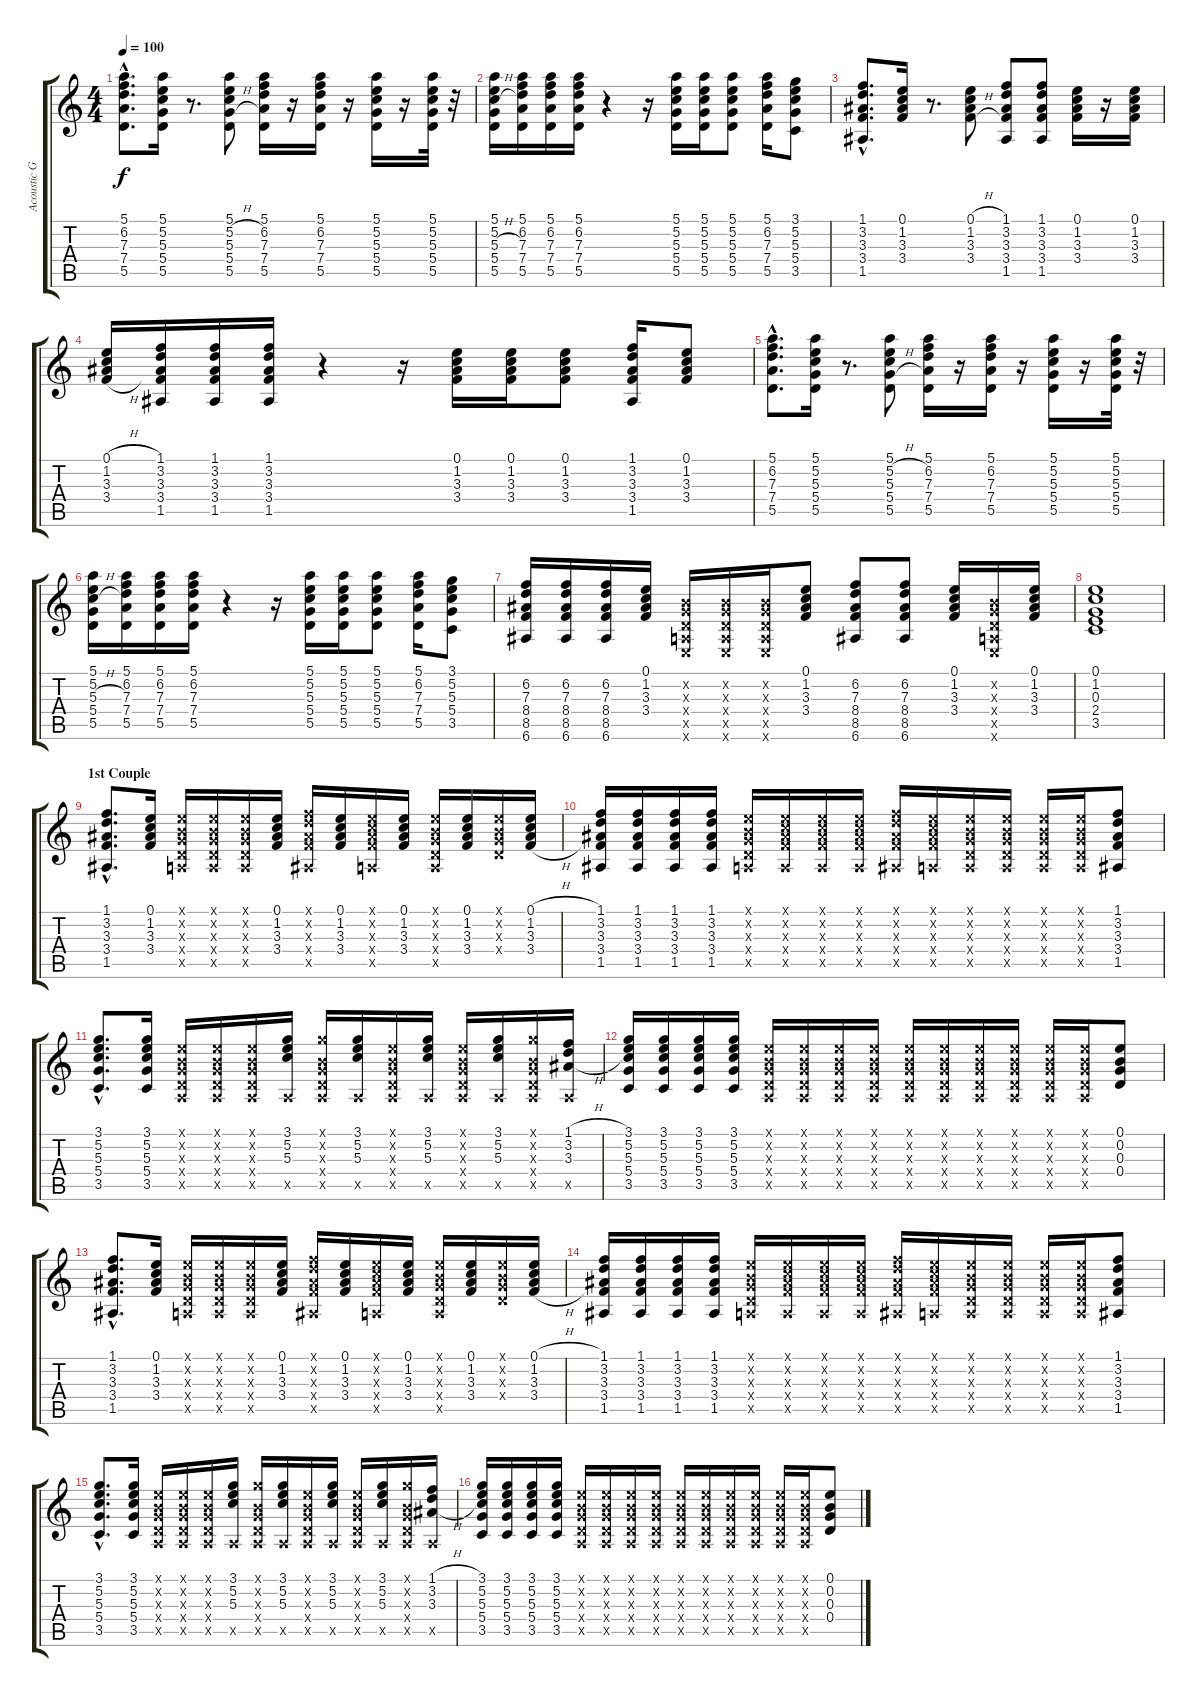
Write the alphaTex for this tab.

\track ("Acoustic Guitar II" "Acoustic G") {instrument acousticguitarnylon}
\staff {score tabs}
\tuning (E4 B3 G3 D3 A2 E2) {hide}
\ts (4 4)
\tempo 100
\clef g2
\ks c
(5.1{hac} 6.2{hac} 7.3{hac} 7.4{hac} 5.5{hac}).8{d dy f instrument acousticguitarnylon} (5.1 5.2 5.3 5.4 5.5).16 r.8{d} (5.1 5.2{h} 5.3{h} 5.4{h} 5.5).8 (5.1 6.2 7.3 7.4 5.5).16 r.16 (5.1 6.2 7.3 7.4 5.5).16 r.16 (5.1 5.2 5.3 5.4 5.5).16 r.16 (5.1 5.2 5.3 5.4 5.5).32 r.32 |
(5.1 5.2 5.3{h} 5.4 5.5).16 (5.1 6.2 7.3 7.4 5.5).16 (5.1 6.2 7.3 7.4 5.5).16 (5.1 6.2 7.3 7.4 5.5).16 r.4 r.16 (5.1 5.2 5.3 5.4 5.5).16 (5.1 5.2 5.3 5.4 5.5).16 (5.1 5.2 5.3 5.4 5.5).8 (5.1 6.2 7.3 7.4 5.5).16 (3.1 5.2 5.3 5.4 3.5).8 |
(1.1{hac} 3.2{hac} 3.3{hac} 3.4{hac} 1.5{hac}).8{d} (0.1 1.2 3.3 3.4).16 r.8{d} (0.1{h} 1.2{h} 3.3{h} 3.4{h}).8 (1.1 3.2 3.3 3.4 1.5).8 (1.1 3.2 3.3 3.4 1.5).8 (0.1 1.2 3.3 3.4).16 r.16 (0.1 1.2 3.3 3.4).16 |
(0.1{h} 1.2{h} 3.3{h} 3.4{h}).16 (1.1 3.2 3.3 3.4 1.5).16 (1.1 3.2 3.3 3.4 1.5).16 (1.1 3.2 3.3 3.4 1.5).16 r.4 r.16 (0.1 1.2 3.3 3.4).16 (0.1 1.2 3.3 3.4).16 (0.1 1.2 3.3 3.4).8 (1.1 3.2 3.3 3.4 1.5).16 (0.1 1.2 3.3 3.4).8 |
(5.1{hac} 6.2{hac} 7.3{hac} 7.4{hac} 5.5{hac}).8{d} (5.1 5.2 5.3 5.4 5.5).16 r.8{d} (5.1 5.2{h} 5.3{h} 5.4{h} 5.5).8 (5.1 6.2 7.3 7.4 5.5).16 r.16 (5.1 6.2 7.3 7.4 5.5).16 r.16 (5.1 5.2 5.3 5.4 5.5).16 r.16 (5.1 5.2 5.3 5.4 5.5).32 r.32 |
(5.1 5.2 5.3{h} 5.4 5.5).16 (5.1 6.2 7.3 7.4 5.5).16 (5.1 6.2 7.3 7.4 5.5).16 (5.1 6.2 7.3 7.4 5.5).16 r.4 r.16 (5.1 5.2 5.3 5.4 5.5).16 (5.1 5.2 5.3 5.4 5.5).16 (5.1 5.2 5.3 5.4 5.5).8 (5.1 6.2 7.3 7.4 5.5).16 (3.1 5.2 5.3 5.4 3.5).8 |
(6.2 7.3 8.4 8.5 6.6).16 (6.2 7.3 8.4 8.5 6.6).16 (6.2 7.3 8.4 8.5 6.6).16 (0.1 1.2 3.3 3.4).16 (0.2{x} 0.3{x} 0.4{x} 0.5{x} 0.6{x}).16 (0.2{x} 0.3{x} 0.4{x} 0.5{x} 0.6{x}).16 (0.2{x} 0.3{x} 0.4{x} 0.5{x} 0.6{x}).16 (0.1 1.2 3.3 3.4).8 (6.2 7.3 8.4 8.5 6.6).8 (6.2 7.3 8.4 8.5 6.6).8 (0.1 1.2 3.3 3.4).16 (0.2{x} 0.3{x} 0.4{x} 0.5{x} 0.6{x}).16 (0.1 1.2 3.3 3.4).16 |
(0.1 1.2 0.3 2.4 3.5).1 |
\section ("" "1st Couple")
(1.1{hac} 3.2{hac} 3.3{hac} 3.4{hac} 1.5{hac}).8{d volume 4} (0.1 1.2 3.3 3.4).16 (0.1{x} 0.2{x} 0.3{x} 0.4{x} 0.5{x}).16 (0.1{x} 0.2{x} 0.3{x} 0.4{x} 0.5{x}).16 (0.1{x} 0.2{x} 0.3{x} 0.4{x} 0.5{x}).16 (0.1 1.2 3.3 3.4).16 (1.1{x} 3.2{x} 3.3{x} 3.4{x} 1.5{x}).16 (0.1 1.2 3.3 3.4).16 (0.1{x} 1.2{x} 3.3{x} 3.4{x} 0.5{x}).16 (0.1 1.2 3.3 3.4).16 (0.1{x} 0.2{x} 0.3{x} 0.4{x} 0.5{x}).16 (0.1 1.2 3.3 3.4).16 (0.1{x} 0.2{x} 0.3{x} 0.4{x}).16 (0.1{h} 1.2{h} 3.3{h} 3.4{h}).16 |
(1.1 3.2 3.3 3.4 1.5).16 (1.1 3.2 3.3 3.4 1.5).16 (1.1 3.2 3.3 3.4 1.5).16 (1.1 3.2 3.3 3.4 1.5).16 (0.1{x} 0.2{x} 0.3{x} 0.4{x} 0.5{x}).16 (0.1{x} 1.2{x} 3.3{x} 3.4{x} 0.5{x}).16 (0.1{x} 1.2{x} 3.3{x} 3.4{x} 0.5{x}).16 (0.1{x} 1.2{x} 3.3{x} 3.4{x} 0.5{x}).16 (1.1{x} 3.2{x} 3.3{x} 3.4{x} 1.5{x}).16 (0.1{x} 1.2{x} 3.3{x} 3.4{x} 0.5{x}).16 (0.1{x} 0.2{x} 0.3{x} 0.4{x} 0.5{x}).16 (0.1{x} 0.2{x} 0.3{x} 0.4{x} 0.5{x}).16 (0.1{x} 0.2{x} 0.3{x} 0.4{x} 0.5{x}).16 (0.1{x} 0.2{x} 0.3{x} 0.4{x} 0.5{x}).16 (1.1 3.2 3.3 3.4 1.5).8 |
(3.1{hac} 5.2{hac} 5.3{hac} 5.4{hac} 3.5{hac}).8{d} (3.1 5.2 5.3 5.4 3.5).16 (0.1{x} 0.2{x} 0.3{x} 0.4{x} 0.5{x}).16 (0.1{x} 0.2{x} 0.3{x} 0.4{x} 0.5{x}).16 (0.1{x} 0.2{x} 0.3{x} 0.4{x} 0.5{x}).16 (3.1 5.2 5.3 0.5{x}).16 (3.1{x} 0.2{x} 0.3{x} 0.4{x} 0.5{x}).16 (3.1 5.2 5.3 0.5{x}).16 (0.1{x} 0.2{x} 0.3{x} 0.4{x} 0.5{x}).16 (3.1 5.2 5.3 0.5{x}).16 (0.1{x} 0.2{x} 0.3{x} 0.4{x} 0.5{x}).16 (3.1 5.2 5.3 0.5{x}).16 (3.1{x} 0.2{x} 0.3{x} 0.4{x} 0.5{x}).16 (1.1{h} 3.2{h} 3.3{h} 0.5{x}).16 |
(3.1 5.2 5.3 5.4 3.5).16 (3.1 5.2 5.3 5.4 3.5).16 (3.1 5.2 5.3 5.4 3.5).16 (3.1 5.2 5.3 5.4 3.5).16 (0.1{x} 0.2{x} 0.3{x} 0.4{x} 0.5{x}).16 (0.1{x} 0.2{x} 0.3{x} 0.4{x} 0.5{x}).16 (0.1{x} 0.2{x} 0.3{x} 0.4{x} 0.5{x}).16 (0.1{x} 0.2{x} 0.3{x} 0.4{x} 0.5{x}).16 (0.1{x} 0.2{x} 0.3{x} 0.4{x} 0.5{x}).16 (0.1{x} 0.2{x} 0.3{x} 0.4{x} 0.5{x}).16 (0.1{x} 0.2{x} 0.3{x} 0.4{x} 0.5{x}).16 (0.1{x} 0.2{x} 0.3{x} 0.4{x} 0.5{x}).16 (0.1{x} 0.2{x} 0.3{x} 0.4{x} 0.5{x}).16 (0.1{x} 0.2{x} 0.3{x} 0.4{x} 0.5{x}).16 (0.1 0.2 0.3 0.4).8 |
(1.1{hac} 3.2{hac} 3.3{hac} 3.4{hac} 1.5{hac}).8{d} (0.1 1.2 3.3 3.4).16 (0.1{x} 0.2{x} 0.3{x} 0.4{x} 0.5{x}).16 (0.1{x} 0.2{x} 0.3{x} 0.4{x} 0.5{x}).16 (0.1{x} 0.2{x} 0.3{x} 0.4{x} 0.5{x}).16 (0.1 1.2 3.3 3.4).16 (1.1{x} 3.2{x} 3.3{x} 3.4{x} 1.5{x}).16 (0.1 1.2 3.3 3.4).16 (0.1{x} 1.2{x} 3.3{x} 3.4{x} 0.5{x}).16 (0.1 1.2 3.3 3.4).16 (0.1{x} 0.2{x} 0.3{x} 0.4{x} 0.5{x}).16 (0.1 1.2 3.3 3.4).16 (0.1{x} 0.2{x} 0.3{x} 0.4{x}).16 (0.1{h} 1.2{h} 3.3{h} 3.4{h}).16 |
(1.1 3.2 3.3 3.4 1.5).16 (1.1 3.2 3.3 3.4 1.5).16 (1.1 3.2 3.3 3.4 1.5).16 (1.1 3.2 3.3 3.4 1.5).16 (0.1{x} 0.2{x} 0.3{x} 0.4{x} 0.5{x}).16 (0.1{x} 1.2{x} 3.3{x} 3.4{x} 0.5{x}).16 (0.1{x} 1.2{x} 3.3{x} 3.4{x} 0.5{x}).16 (0.1{x} 1.2{x} 3.3{x} 3.4{x} 0.5{x}).16 (1.1{x} 3.2{x} 3.3{x} 3.4{x} 1.5{x}).16 (0.1{x} 1.2{x} 3.3{x} 3.4{x} 0.5{x}).16 (0.1{x} 0.2{x} 0.3{x} 0.4{x} 0.5{x}).16 (0.1{x} 0.2{x} 0.3{x} 0.4{x} 0.5{x}).16 (0.1{x} 0.2{x} 0.3{x} 0.4{x} 0.5{x}).16 (0.1{x} 0.2{x} 0.3{x} 0.4{x} 0.5{x}).16 (1.1 3.2 3.3 3.4 1.5).8 |
(3.1{hac} 5.2{hac} 5.3{hac} 5.4{hac} 3.5{hac}).8{d} (3.1 5.2 5.3 5.4 3.5).16 (0.1{x} 0.2{x} 0.3{x} 0.4{x} 0.5{x}).16 (0.1{x} 0.2{x} 0.3{x} 0.4{x} 0.5{x}).16 (0.1{x} 0.2{x} 0.3{x} 0.4{x} 0.5{x}).16 (3.1 5.2 5.3 0.5{x}).16 (3.1{x} 0.2{x} 0.3{x} 0.4{x} 0.5{x}).16 (3.1 5.2 5.3 0.5{x}).16 (0.1{x} 0.2{x} 0.3{x} 0.4{x} 0.5{x}).16 (3.1 5.2 5.3 0.5{x}).16 (0.1{x} 0.2{x} 0.3{x} 0.4{x} 0.5{x}).16 (3.1 5.2 5.3 0.5{x}).16 (3.1{x} 0.2{x} 0.3{x} 0.4{x} 0.5{x}).16 (1.1{h} 3.2{h} 3.3{h} 0.5{x}).16 |
(3.1 5.2 5.3 5.4 3.5).16 (3.1 5.2 5.3 5.4 3.5).16 (3.1 5.2 5.3 5.4 3.5).16 (3.1 5.2 5.3 5.4 3.5).16 (0.1{x} 0.2{x} 0.3{x} 0.4{x} 0.5{x}).16 (0.1{x} 0.2{x} 0.3{x} 0.4{x} 0.5{x}).16 (0.1{x} 0.2{x} 0.3{x} 0.4{x} 0.5{x}).16 (0.1{x} 0.2{x} 0.3{x} 0.4{x} 0.5{x}).16 (0.1{x} 0.2{x} 0.3{x} 0.4{x} 0.5{x}).16 (0.1{x} 0.2{x} 0.3{x} 0.4{x} 0.5{x}).16 (0.1{x} 0.2{x} 0.3{x} 0.4{x} 0.5{x}).16 (0.1{x} 0.2{x} 0.3{x} 0.4{x} 0.5{x}).16 (0.1{x} 0.2{x} 0.3{x} 0.4{x} 0.5{x}).16 (0.1{x} 0.2{x} 0.3{x} 0.4{x} 0.5{x}).16 (0.1 0.2 0.3 0.4).8
